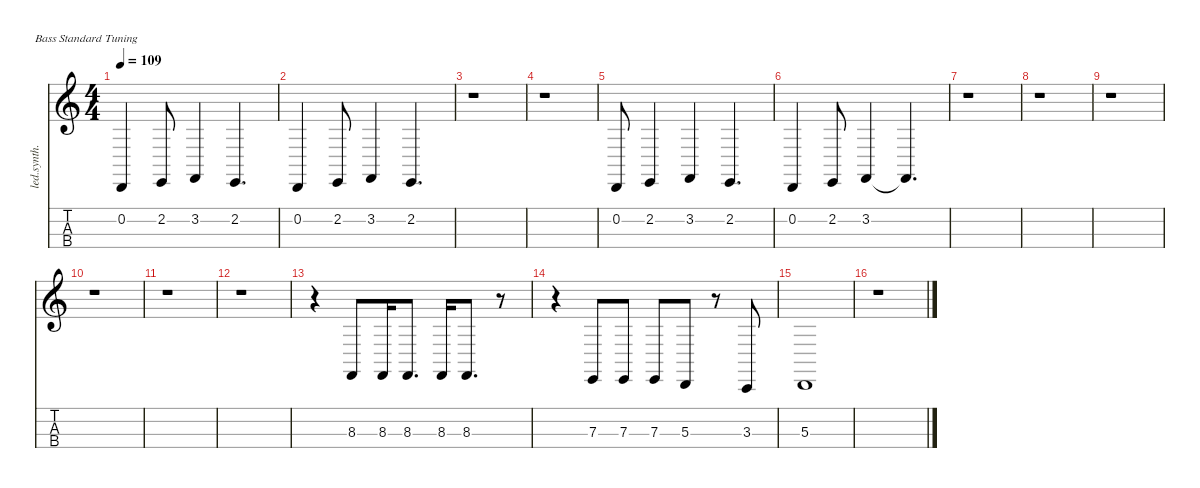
\defaultSystemsLayout 4
\hideDynamics
\bracketExtendMode nobrackets
\otherSystemsTrackNameOrientation horizontal
\track ("Vocals Low" "led.synth.") {instrument lead1square}
\staff {score tabs}
\tuning (G2 D2 A1 E1)
\ts (4 4)
\tempo 109
\clef g2
\ks c
0.2.4{dy f} 2.2.8 3.2.4 2.2.4{d} |
0.2.4 2.2.8 3.2.4 2.2.4{d} |
r.1 |
r.1 |
0.2.8 2.2.4 3.2.4 2.2.4{d} |
0.2.4 2.2.8 3.2.4 3.2{t}.4{d} |
r.1 |
r.1 |
r.1 |
r.1 |
r.1 |
r.1 |
r.4 8.3.8 8.3.16 8.3.8{d} 8.3.16 8.3.8{d} r.8 |
r.4 7.3.8 7.3.8 7.3.8 5.3.8 r.8 3.3.8 |
5.3.1 |
r.1
